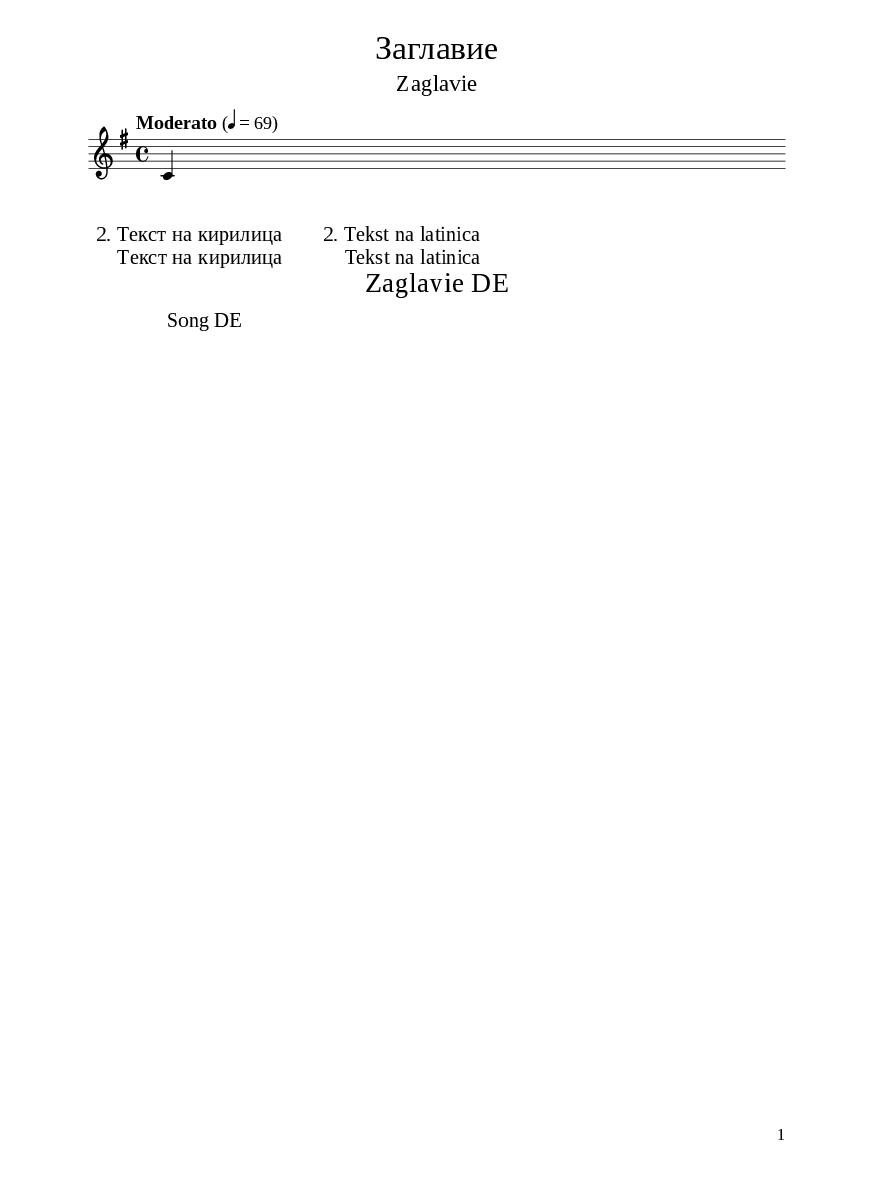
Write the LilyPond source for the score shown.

\version "2.24.4"

% include paper part and global functions
\include "include/globals.ily"

\bookpart {
  \include "include/bookpart-paper.ily"
  \score {
    \include "include/score-layout.ily"

    \new Voice \relative c' {
      \clef treble
      \key g \major
      \time 4/4
      \tempoFunc "Moderato" 4 "69"
      \autoBeamOff
      c % notes here
    }

    \addlyrics {}
    \addlyrics {}

    \header {
      title = \titleFunc "Заглавие" "Zaglavie"
    }

    \midi{}

  } % score

  \markup \fontsize #bgCoupletFontSize {
    \hspace #1
    \override #`(baseline-skip . ,bgCoupletBaselineSkip)
    \column {
      \line { 2. Текст на кирилица }
      \line {   "   " Текст на кирилица }
    }

    \hspace #5
    \override #`(baseline-skip . ,bgCoupletBaselineSkip)
    \column {
      \line { 2. Tekst na latinica }
      \line {   "   " Tekst na latinica }
    } %column
  } % markup

  % include foreign translation(s) of the song
  \version "2.24.4"

\markup \fill-line { \fontsize #deTitleFontSize "Zaglavie DE" }
\markup \null
\markup \null
\markup \fontsize #deCoupletFontSize {
  \hspace #10
  \override #`(baseline-skip . ,deCoupletBaselineSkip)

  \column {
    \line { " Song DE" }

  }
}


} % bookpart

% Più mosso
%
